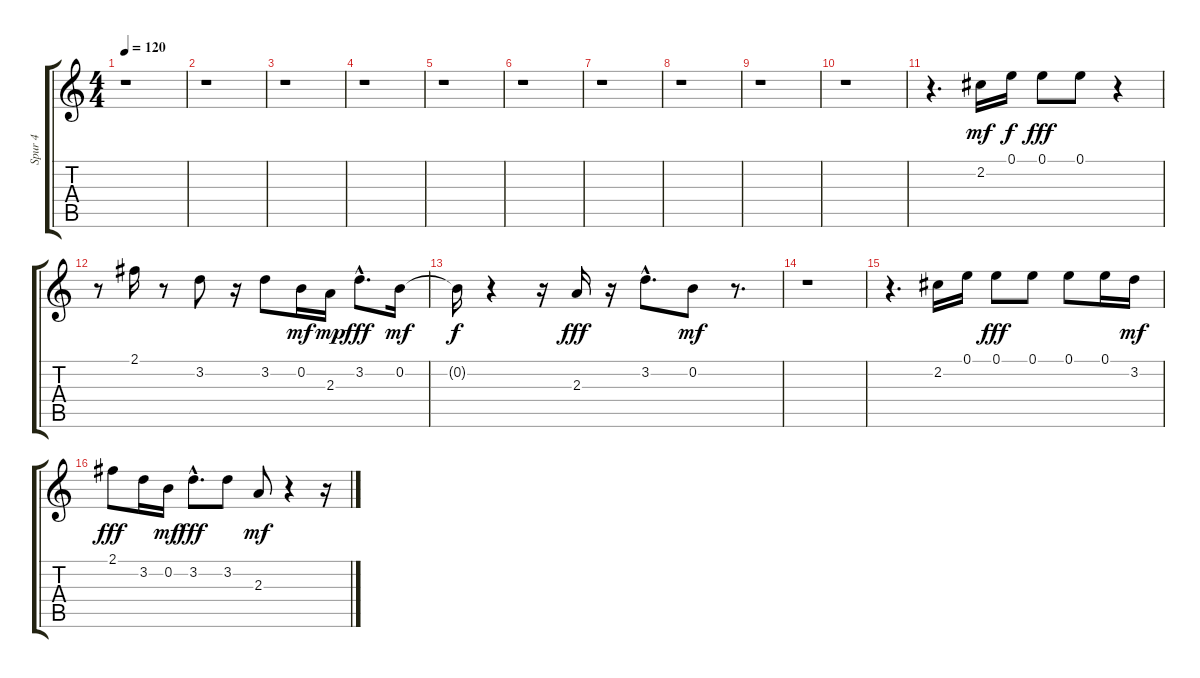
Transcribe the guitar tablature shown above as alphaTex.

\track ("Spur 4" "Spur 4") {instrument fretlessbass}
\staff {score tabs}
\tuning (E4 B3 G3 D3 A2 E2) {hide}
\ts (4 4)
\tempo 120
\clef g2
\ks c
r.1{dy mf instrument fretlessbass} |
r.1 |
r.1 |
r.1 |
r.1 |
r.1 |
r.1 |
r.1 |
r.1 |
r.1 |
r.4{d} 2.2.16 0.1.16{dy f} 0.1.8{dy fff} 0.1.8 r.4 |
r.8 2.1.16 r.8 3.2.8 r.16 3.2.8 0.2.16{dy mf} 2.3.16{dy mp} 3.2{hac}.8{d dy fff} 0.2.16{dy mf} |
0.2{t}.16{dy f} r.4 r.16 2.3.16{dy fff} r.16 3.2{hac}.8{d} 0.2.8{dy mf} r.8{d} |
r.1 |
r.4{d} 2.2.16 0.1.16 0.1.8{dy fff} 0.1.8 0.1.8 0.1.16 3.2.16{dy mf} |
2.1.8{dy fff} 3.2.16 0.2.16{dy mf} 3.2{hac}.8{d dy fff} 3.2.8 2.3.8{dy mf} r.4 r.16
